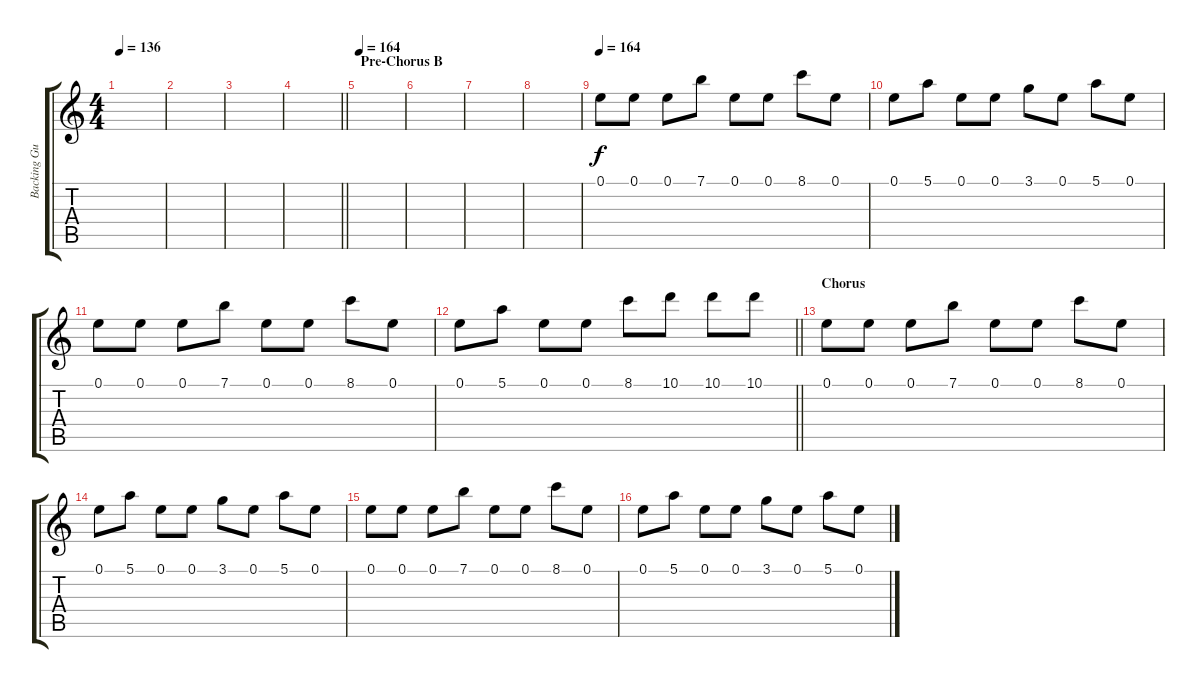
\track ("Backing Guitar" "Backing Gu") {instrument distortionguitar}
\staff {score tabs}
\tuning (E4 B3 G3 D3 A2 D2) {hide}
\ts (4 4)
\tempo 136
\clef g2
\ks c
|
|
|
\barLineRight lightlight
|
\section ("" "Pre-Chorus B")
\tempo 164
|
|
|
|
\tempo 164
0.1.8{dy f} 0.1.8 0.1.8 7.1.8 0.1.8 0.1.8 8.1.8 0.1.8 |
0.1.8 5.1.8 0.1.8 0.1.8 3.1.8 0.1.8 5.1.8 0.1.8 |
0.1.8 0.1.8 0.1.8 7.1.8 0.1.8 0.1.8 8.1.8 0.1.8 |
\barLineRight lightlight
0.1.8 5.1.8 0.1.8 0.1.8 8.1.8 10.1.8 10.1.8 10.1.8 |
\section ("" "Chorus")
0.1.8 0.1.8 0.1.8 7.1.8 0.1.8 0.1.8 8.1.8 0.1.8 |
0.1.8 5.1.8 0.1.8 0.1.8 3.1.8 0.1.8 5.1.8 0.1.8 |
0.1.8 0.1.8 0.1.8 7.1.8 0.1.8 0.1.8 8.1.8 0.1.8 |
0.1.8 5.1.8 0.1.8 0.1.8 3.1.8 0.1.8 5.1.8 0.1.8
